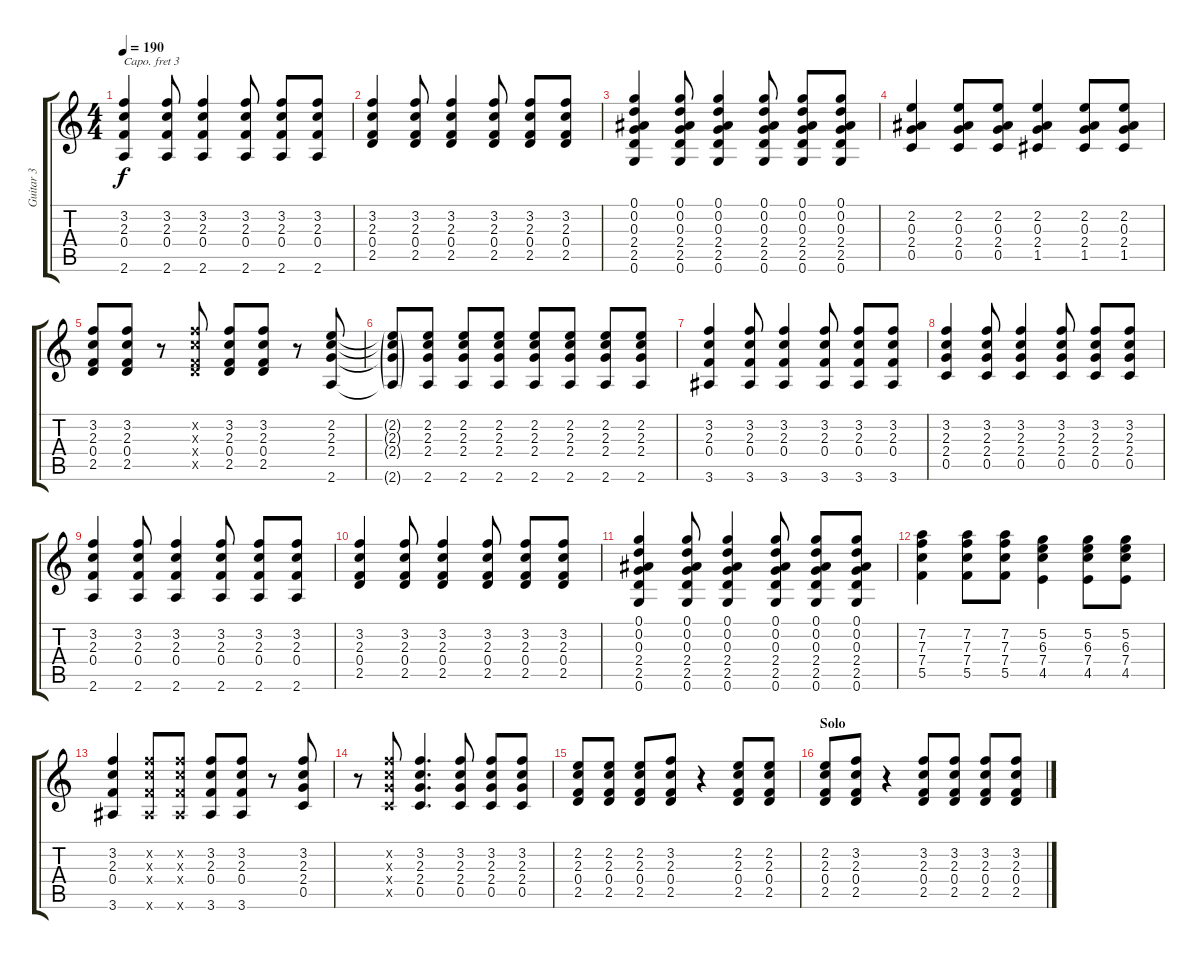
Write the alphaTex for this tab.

\track ("Guitar 3" "Guitar 3") {instrument overdrivenguitar}
\staff {score tabs}
\capo 3
\tuning (E4 B3 G3 D3 A2 E2) {hide}
\ts (4 4)
\tempo 190
\clef g2
\ks c
(3.2 2.3 0.4 2.6).4{dy f} (3.2 2.3 0.4 2.6).8 (3.2 2.3 0.4 2.6).4 (3.2 2.3 0.4 2.6).8 (3.2 2.3 0.4 2.6).8 (3.2 2.3 0.4 2.6).8 |
(3.2 2.3 0.4 2.5).4 (3.2 2.3 0.4 2.5).8 (3.2 2.3 0.4 2.5).4 (3.2 2.3 0.4 2.5).8 (3.2 2.3 0.4 2.5).8 (3.2 2.3 0.4 2.5).8 |
(0.1 0.2 0.3 2.4 2.5 0.6).4 (0.1 0.2 0.3 2.4 2.5 0.6).8 (0.1 0.2 0.3 2.4 2.5 0.6).4 (0.1 0.2 0.3 2.4 2.5 0.6).8 (0.1 0.2 0.3 2.4 2.5 0.6).8 (0.1 0.2 0.3 2.4 2.5 0.6).8 |
(2.2 0.3 2.4 0.5).4 (2.2 0.3 2.4 0.5).8 (2.2 0.3 2.4 0.5).8 (2.2 0.3 2.4 1.5).4 (2.2 0.3 2.4 1.5).8 (2.2 0.3 2.4 1.5).8 |
(3.2 2.3 0.4 2.5).8 (3.2 2.3 0.4 2.5).8 r.8 (3.2{x} 2.3{x} 0.4{x} 2.5{x}).8 (3.2 2.3 0.4 2.5).8 (3.2 2.3 0.4 2.5).8 r.8 (2.2 2.3 2.4 2.6).8 |
(2.2{g t} 2.3{g t} 2.4{g t} 2.6{g t}).8 (2.2 2.3 2.4 2.6).8 (2.2 2.3 2.4 2.6).8 (2.2 2.3 2.4 2.6).8 (2.2 2.3 2.4 2.6).8 (2.2 2.3 2.4 2.6).8 (2.2 2.3 2.4 2.6).8 (2.2 2.3 2.4 2.6).8 |
(3.2 2.3 0.4 3.6).4 (3.2 2.3 0.4 3.6).8 (3.2 2.3 0.4 3.6).4 (3.2 2.3 0.4 3.6).8 (3.2 2.3 0.4 3.6).8 (3.2 2.3 0.4 3.6).8 |
(3.2 2.3 2.4 0.5).4 (3.2 2.3 2.4 0.5).8 (3.2 2.3 2.4 0.5).4 (3.2 2.3 2.4 0.5).8 (3.2 2.3 2.4 0.5).8 (3.2 2.3 2.4 0.5).8 |
(3.2 2.3 0.4 2.6).4 (3.2 2.3 0.4 2.6).8 (3.2 2.3 0.4 2.6).4 (3.2 2.3 0.4 2.6).8 (3.2 2.3 0.4 2.6).8 (3.2 2.3 0.4 2.6).8 |
(3.2 2.3 0.4 2.5).4 (3.2 2.3 0.4 2.5).8 (3.2 2.3 0.4 2.5).4 (3.2 2.3 0.4 2.5).8 (3.2 2.3 0.4 2.5).8 (3.2 2.3 0.4 2.5).8 |
(0.1 0.2 0.3 2.4 2.5 0.6).4 (0.1 0.2 0.3 2.4 2.5 0.6).8 (0.1 0.2 0.3 2.4 2.5 0.6).4 (0.1 0.2 0.3 2.4 2.5 0.6).8 (0.1 0.2 0.3 2.4 2.5 0.6).8 (0.1 0.2 0.3 2.4 2.5 0.6).8 |
(7.2 7.3 7.4 5.5).4 (7.2 7.3 7.4 5.5).8 (7.2 7.3 7.4 5.5).8 (5.2 6.3 7.4 4.5).4 (5.2 6.3 7.4 4.5).8 (5.2 6.3 7.4 4.5).8 |
(3.2 2.3 0.4 3.6).4 (3.2{x} 2.3{x} 0.4{x} 3.6{x}).8 (3.2{x} 2.3{x} 0.4{x} 3.6{x}).8 (3.2 2.3 0.4 3.6).8 (3.2 2.3 0.4 3.6).8 r.8 (3.2 2.3 2.4 0.5).8 |
r.8 (3.2{x} 2.3{x} 2.4{x} 0.5{x}).8 (3.2 2.3 2.4 0.5).4{d} (3.2 2.3 2.4 0.5).8 (3.2 2.3 2.4 0.5).8 (3.2 2.3 2.4 0.5).8 |
(2.2 2.3 0.4 2.5).8 (2.2 2.3 0.4 2.5).8 (2.2 2.3 0.4 2.5).8 (3.2 2.3 0.4 2.5).8 r.4 (2.2 2.3 0.4 2.5).8 (2.2 2.3 0.4 2.5).8 |
\section ("" "Solo")
(2.2 2.3 0.4 2.5).8 (3.2 2.3 0.4 2.5).8 r.4 (3.2 2.3 0.4 2.5).8 (3.2 2.3 0.4 2.5).8 (3.2 2.3 0.4 2.5).8 (3.2 2.3 0.4 2.5).8
